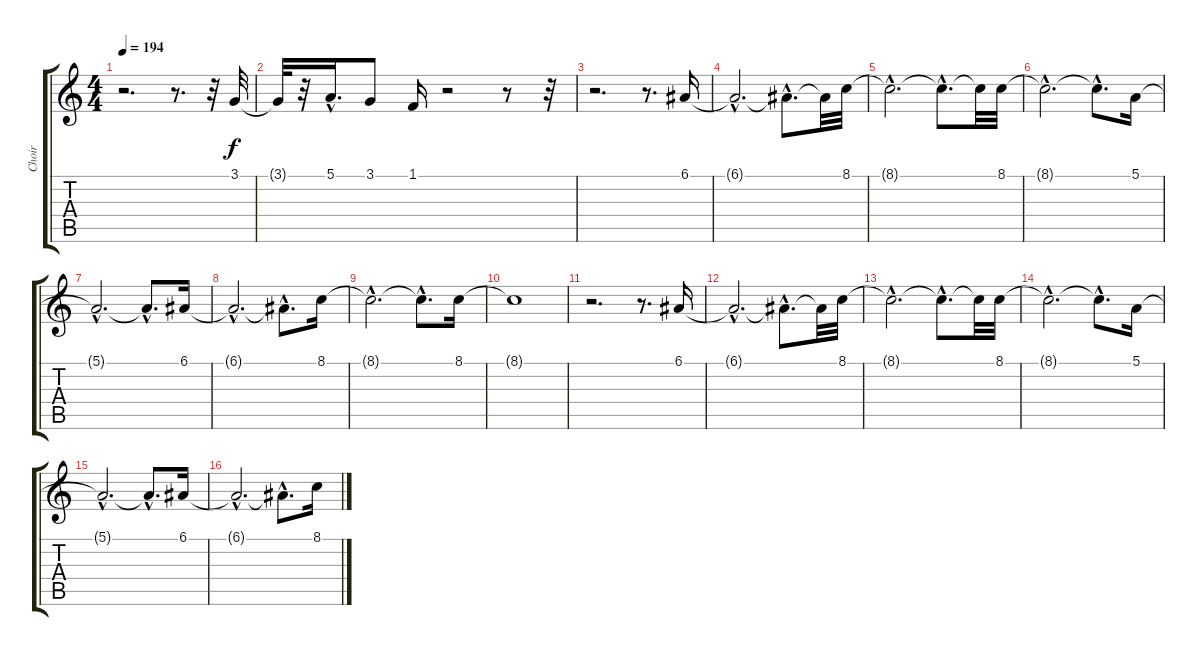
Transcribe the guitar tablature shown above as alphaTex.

\track ("Choir" "Choir") {instrument harmonica}
\staff {score tabs}
\tuning (E4 B3 G3 D3 A2 E2) {hide}
\ts (4 4)
\tempo 194
\clef g2
\ks c
r.2{d dy f} r.8{d} r.32 3.1.32 |
3.1{t}.32 r.32 5.1{hac}.16{d} 3.1.8 1.1.16 r.2 r.8 r.32 |
r.2{d} r.8{d} 6.1.16 |
6.1{hac t}.2{d} 6.1{hac t}.8{d} 6.1{t}.32 8.1.32 |
8.1{hac t}.2{d} 8.1{hac t}.8{d} 8.1{t}.32 8.1.32 |
8.1{hac t}.2{d} 8.1{hac t}.8{d} 5.1.16 |
5.1{hac t}.2{d} 5.1{hac t}.8{d} 6.1.16 |
6.1{hac t}.2{d} 6.1{hac t}.8{d} 8.1.16 |
8.1{hac t}.2{d} 8.1{hac t}.8{d} 8.1.16 |
8.1{t}.1 |
r.2{d} r.8{d} 6.1.16 |
6.1{hac t}.2{d} 6.1{hac t}.8{d} 6.1{t}.32 8.1.32 |
8.1{hac t}.2{d} 8.1{hac t}.8{d} 8.1{t}.32 8.1.32 |
8.1{hac t}.2{d} 8.1{hac t}.8{d} 5.1.16 |
5.1{hac t}.2{d} 5.1{hac t}.8{d} 6.1.16 |
6.1{hac t}.2{d} 6.1{hac t}.8{d} 8.1.16
